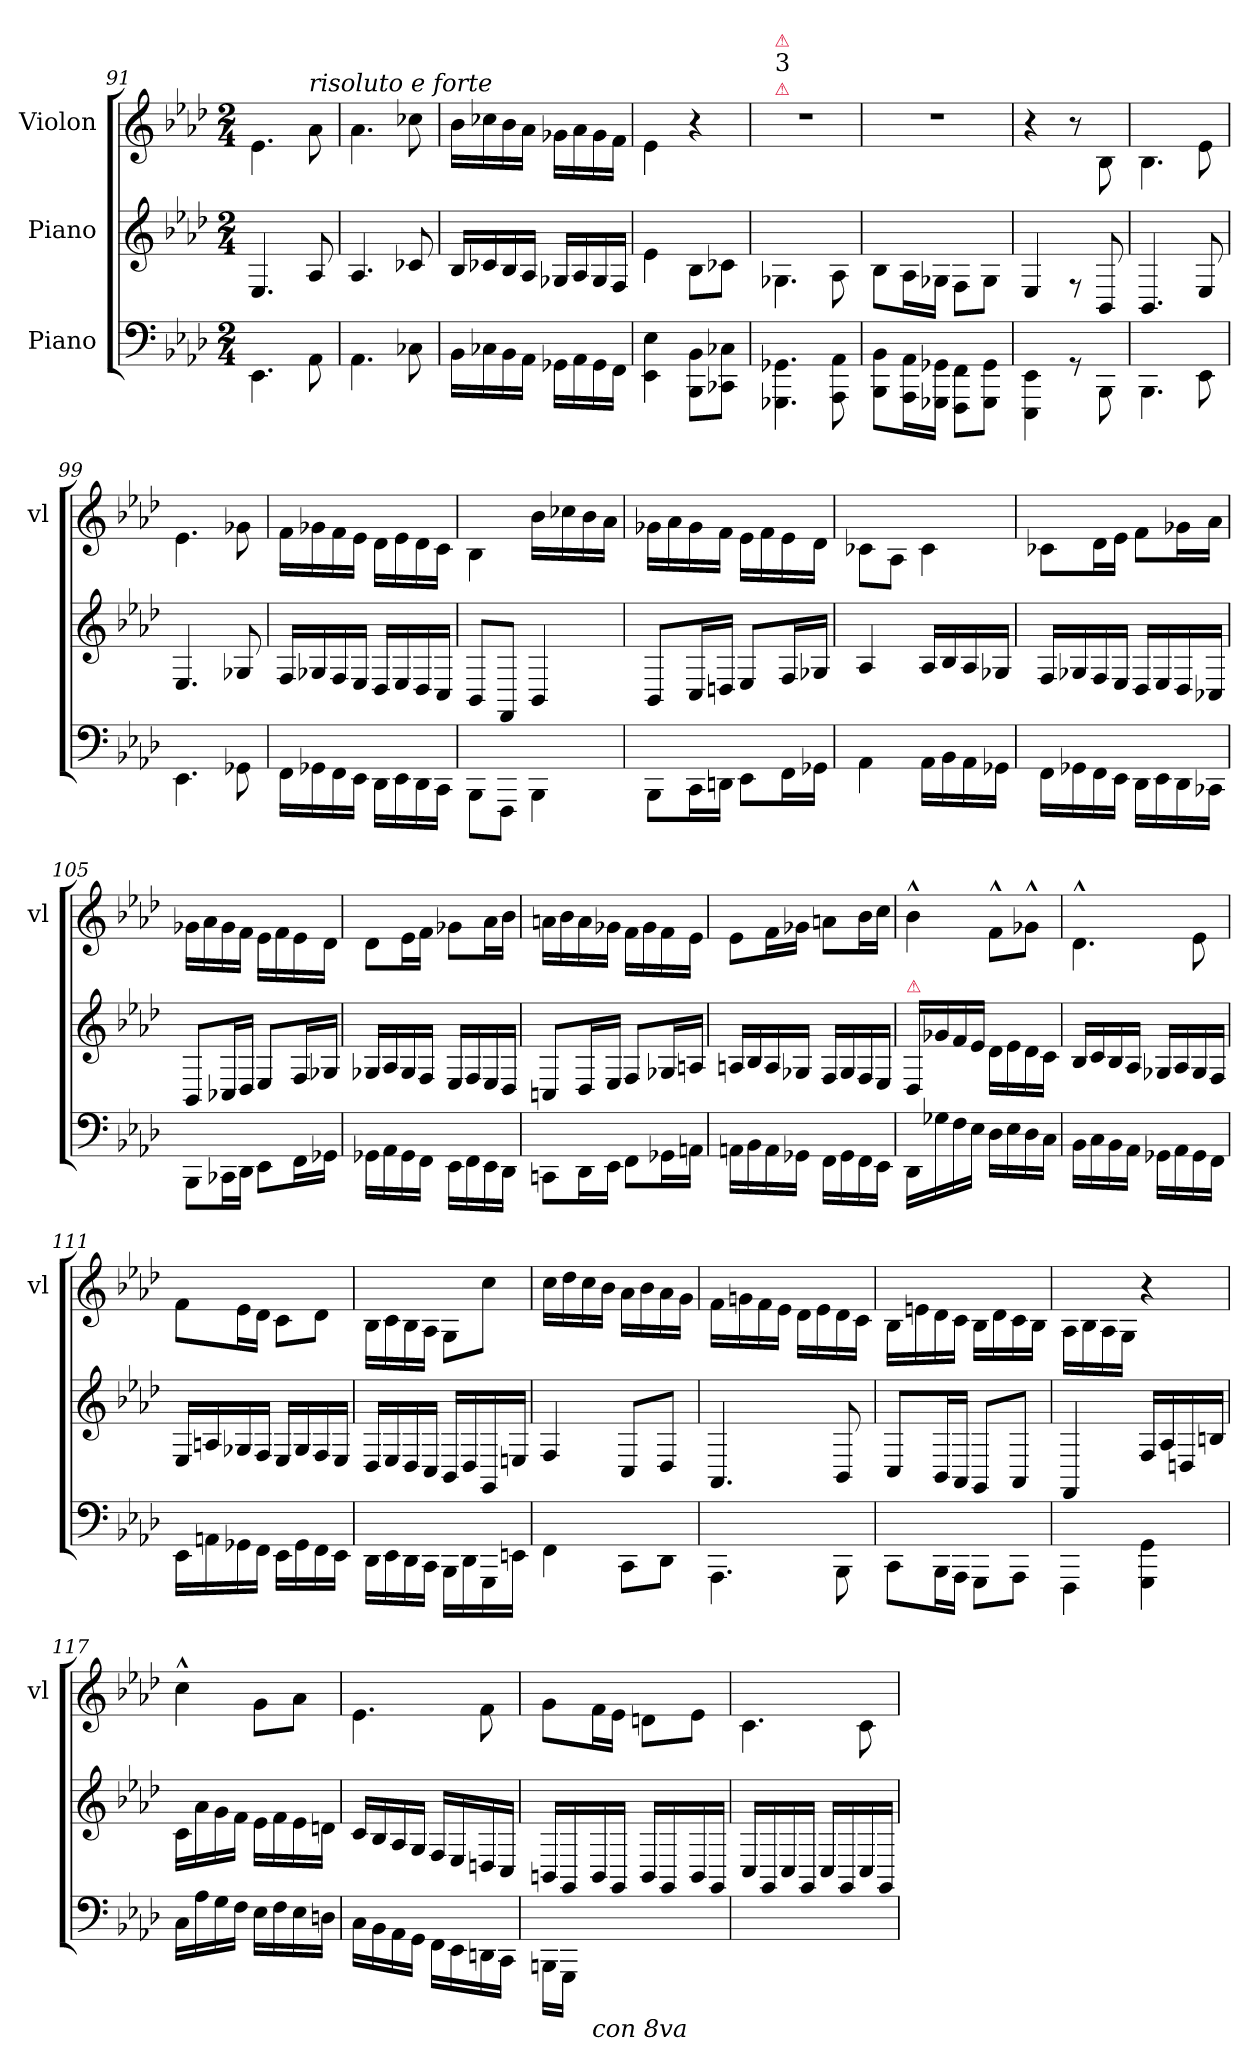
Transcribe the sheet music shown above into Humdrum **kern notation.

**kern	**kern	**kern
*part3	*part2	*part1
*staff3	*staff2	*staff1
*I"Piano	*I"Piano	*I"Violon
*	*	*I'vl
*clefF4	*clefG2	*clefG2
*k[b-e-a-d-]	*k[b-e-a-d-]	*k[b-e-a-d-]
*A-:	*A-:	*A-:
*M2/4	*M2/4	*M2/4
=91	=91	=91
4.EE-\	4.E-/	4.e-\
!	!	!LO:TX:a:i:t=risoluto e forte
8AA-\	8A-/	8a-\
=92	=92	=92
4.AA-\	4.A-/	4.a-\
8C-X\	8c-X/	8cc-X\
=93	=93	=93
16BB-\LL	16B-/LL	16b-\LL
16C-X\	16c-X/	16cc-X\
16BB-\	16B-/	16b-\
16AA-\JJ	16A-/JJ	16a-\JJ
16GG-X\LL	16G-X/LL	16g-X\LL
16AA-\	16A-/	16a-\
16GG-\	16G-/	16g-\
16FF\JJ	16F/JJ	16f\JJ
=94	=94	=94
4EE-\ 4E-\	4e-\	4e-\
8BBB-\ 8BB-\L	8B-\L	4r
8CC-X\ 8C-X\J	8c-X\J	.
=95	=95	=95
!	!	!LO:TX:a:color=crimson:t=⚠
!	!	!LO:TX:a:t=3
!	!	!LO:TX:a:color=crimson:t=⚠
4.GGG-X\ 4.GG-X\	4.G-X\	2r
8AAA-\ 8AA-\	8A-\	.
=96	=96	=96
8BBB-\ 8BB-\L	8B-\L	2r
16AAA-\ 16AA-\L	16A-\L	.
16GGG-X\ 16GG-X\JJ	16G-X\JJ	.
8FFF\ 8FF\L	8F\L	.
8GGG-\ 8GG-\J	8G-\J	.
=97	=97	=97
4EEE-\ 4EE-\	4E-/	4r
8rGG	8rF	8r
8BBB-\	8BB-/	8B-\
=98	=98	=98
4.BBB-\	4.BB-/	4.B-\
8EE-\	8E-/	8e-\
=99	=99	=99
4.EE-\	4.E-/	4.e-\
8GG-X\	8G-X/	8g-X\
=100	=100	=100
16FF\LL	16F/LL	16f\LL
16GG-X\	16G-X/	16g-X\
16FF\	16F/	16f\
16EE-\JJ	16E-/JJ	16e-\JJ
16DD-\LL	16D-/LL	16d-\LL
16EE-\	16E-/	16e-\
16DD-\	16D-/	16d-\
16CC\JJ	16C/JJ	16c\JJ
=101	=101	=101
8BBB-\L	8BB-/L	4B-\
8FFF\J	8FF/J	.
4BBB-\	4BB-/	16b-\LL
.	.	16cc-X\
.	.	16b-\
.	.	16a-\JJ
=102	=102	=102
8BBB-\L	8BB-/L	16g-X\LL
.	.	16a-\
16CC\L	16C/L	16g-\
16DDn\JJ	16Dn/JJ	16f\JJ
8EE-\L	8E-/L	16e-\LL
.	.	16f\
16FF\L	16F/L	16e-\
16GG-X\JJ	16G-X/JJ	16d-\JJ
=103	=103	=103
4AA-\	4A-/	8c-X\L
.	.	8A-\J
16AA-\LL	16A-/LL	4c-\
16BB-\	16B-/	.
16AA-\	16A-/	.
16GG-X\JJ	16G-X/JJ	.
=104	=104	=104
16FF\LL	16F/LL	8c-X\L
16GG-X\	16G-X/	.
16FF\	16F/	16d-\L
16EE-\JJ	16E-/JJ	16e-\JJ
16DD-\LL	16D-/LL	8f\L
16EE-\	16E-/	.
16DD-\	16D-/	16g-X\L
16CC-X\JJ	16C-X/JJ	16a-\JJ
=105	=105	=105
8BBB-\L	8BB-/L	16g-X\LL
.	.	16a-\
16CC-X\L	16C-X/L	16g-\
16DD-\JJ	16D-/JJ	16f\JJ
8EE-\L	8E-/L	16e-\LL
.	.	16f\
16FF\L	16F/L	16e-\
16GG-X\JJ	16G-X/JJ	16d-\JJ
=106	=106	=106
16GG-X\LL	16G-X/LL	8d-\L
16AA-\	16A-/	.
16GG-\	16G-/	16e-\L
16FF\JJ	16F/JJ	16f\JJ
16EE-\LL	16E-/LL	8g-X\L
16FF\	16F/	.
16EE-\	16E-/	16a-\L
16DD-\JJ	16D-/JJ	16b-\JJ
=107	=107	=107
8CCn\L	8Cn/L	16an\LL
.	.	16b-\
16DD-\L	16D-/L	16a\
16EE-\JJ	16E-/JJ	16g-X\JJ
8FF\L	8F/L	16f\LL
.	.	16g-\
16GG-X\L	16G-X/L	16f\
16AAn\JJ	16An/JJ	16e-\JJ
=108	=108	=108
16AAn\LL	16An/LL	8e-\L
16BB-\	16B-/	.
16AA\	16A/	16f\L
16GG-X\JJ	16G-X/JJ	16g-X\JJ
16FF\LL	16F/LL	8an\L
16GG-\	16G-/	.
16FF\	16F/	16b-\L
16EE-\JJ	16E-/JJ	16cc\JJ
=109	=109	=109
!	!LO:TX:a:color=crimson:t=⚠	!
16DD-\LL	16D-/LL	4b-^^>\
16G-X\	16g-X\	.
16F\	16f\	.
16E-\JJ	16e-/JJ	.
16D-\LL	16d-\LL	8f^^>\L
16E-\	16e-\	.
16D-\	16d-\	8g-X^^>\J
16C\JJ	16c\JJ	.
=110	=110	=110
16BB-\LL	16B-/LL	4.d-^^<\
16C\	16c/	.
16BB-\	16B-/	.
16AA-\JJ	16A-/JJ	.
16GG-X\LL	16G-X/LL	.
16AA-\	16A-/	.
16GG-\	16G-/	8e-\
16FF\JJ	16F/JJ	.
=111	=111	=111
16EE-\LL	16E-/LL	8f\L
16AAn\	16An/	.
16GG-X\	16G-X/	16e-\L
16FF\JJ	16F/JJ	16d-\JJ
16EE-\LL	16E-/LL	8c\L
16GG-\	16G-/	.
16FF\	16F/	8d-\J
16EE-\JJ	16E-/JJ	.
=112	=112	=112
16DD-\LL	16D-/LL	16B-\LL
16EE-\	16E-/	16c\
16DD-\	16D-/	16B-\
16CC\JJ	16C/JJ	16A-\JJ
16BBB-\LL	16BB-/LL	8G\L
16DD-\	16D-/	.
16GGG\	16GG/	8cc\J
16EEn\JJ	16En/JJ	.
=113	=113	=113
4FF\	4F/	16cc\LL
.	.	16dd-\
.	.	16cc\
.	.	16b-\JJ
8CC\L	8C/L	16a-\LL
.	.	16b-\
8DD-\J	8D-/J	16a-\
.	.	16g\JJ
=114	=114	=114
4.AAA-\	4.AA-/	16f\LL
.	.	16gn\
.	.	16f\
.	.	16e-\JJ
.	.	16d-\LL
.	.	16e-\
8BBB-\	8BB-/	16d-\
.	.	16c\JJ
=115	=115	=115
8CC\L	8C/L	16B-\LL
.	.	16en\
16BBB-\L	16BB-/L	16d-\
16AAA-\JJ	16AA-/JJ	16c\JJ
8GGG\L	8GG/L	16B-\LL
.	.	16d-\
8AAA-\J	8AA-/J	16c\
.	.	16B-\JJ
=116	=116	=116
4FFF\	4FF/	16A-\LL
.	.	16B-\
.	.	16A-\
.	.	16G\JJ
4GGG\ 4GG\	16F/LL	4r
.	16A-/	.
.	16Dn/	.
.	16Bn/JJ	.
=117	=117	=117
16C\LL	16c\LL	4cc^^>\
16A-\	16a-\	.
16G\	16g\	.
16F\JJ	16f\JJ	.
16E-\LL	16e-\LL	8g\L
16F\	16f\	.
16E-\	16e-\	8a-\J
16Dn\JJ	16dn\JJ	.
=118	=118	=118
16C\LL	16c/LL	4.e-\
16BB-\	16B-/	.
16AA-\	16A-/	.
16GG\JJ	16G/JJ	.
16FF\LL	16F/LL	.
16EE-\	16E-/	.
16DDn\	16Dn/	8f\
16CC\JJ	16C/JJ	.
=119	=119	=119
16BBBn\LL	16BBn/LL	8g\L
16GGG\JJ	16GG/	.
!LO:TX:b:i:t=con 8va	!	!
16BBBn\LLyy	16BB/	16f\L
16GGG\JJyy	16GG/JJ	16e-\JJ
16BBBn\LLyy	16BB/LL	8dn\L
16GGG\yy	16GG/	.
16BBBn\yy	16BB/	8e-\J
16GGG\JJyy	16GG/JJ	.
=120	=120	=120
16CC\LLyy	16C/LL	4.c\
16GGG\yy	16GG/	.
16CC\yy	16C/	.
16GGG\JJyy	16GG/JJ	.
16CC\LLyy	16C/LL	.
16GGG\yy	16GG/	.
16CC\yy	16C/	8c\
16GGG\JJyy	16GG/JJ	.
=	=	=
*-	*-	*-
